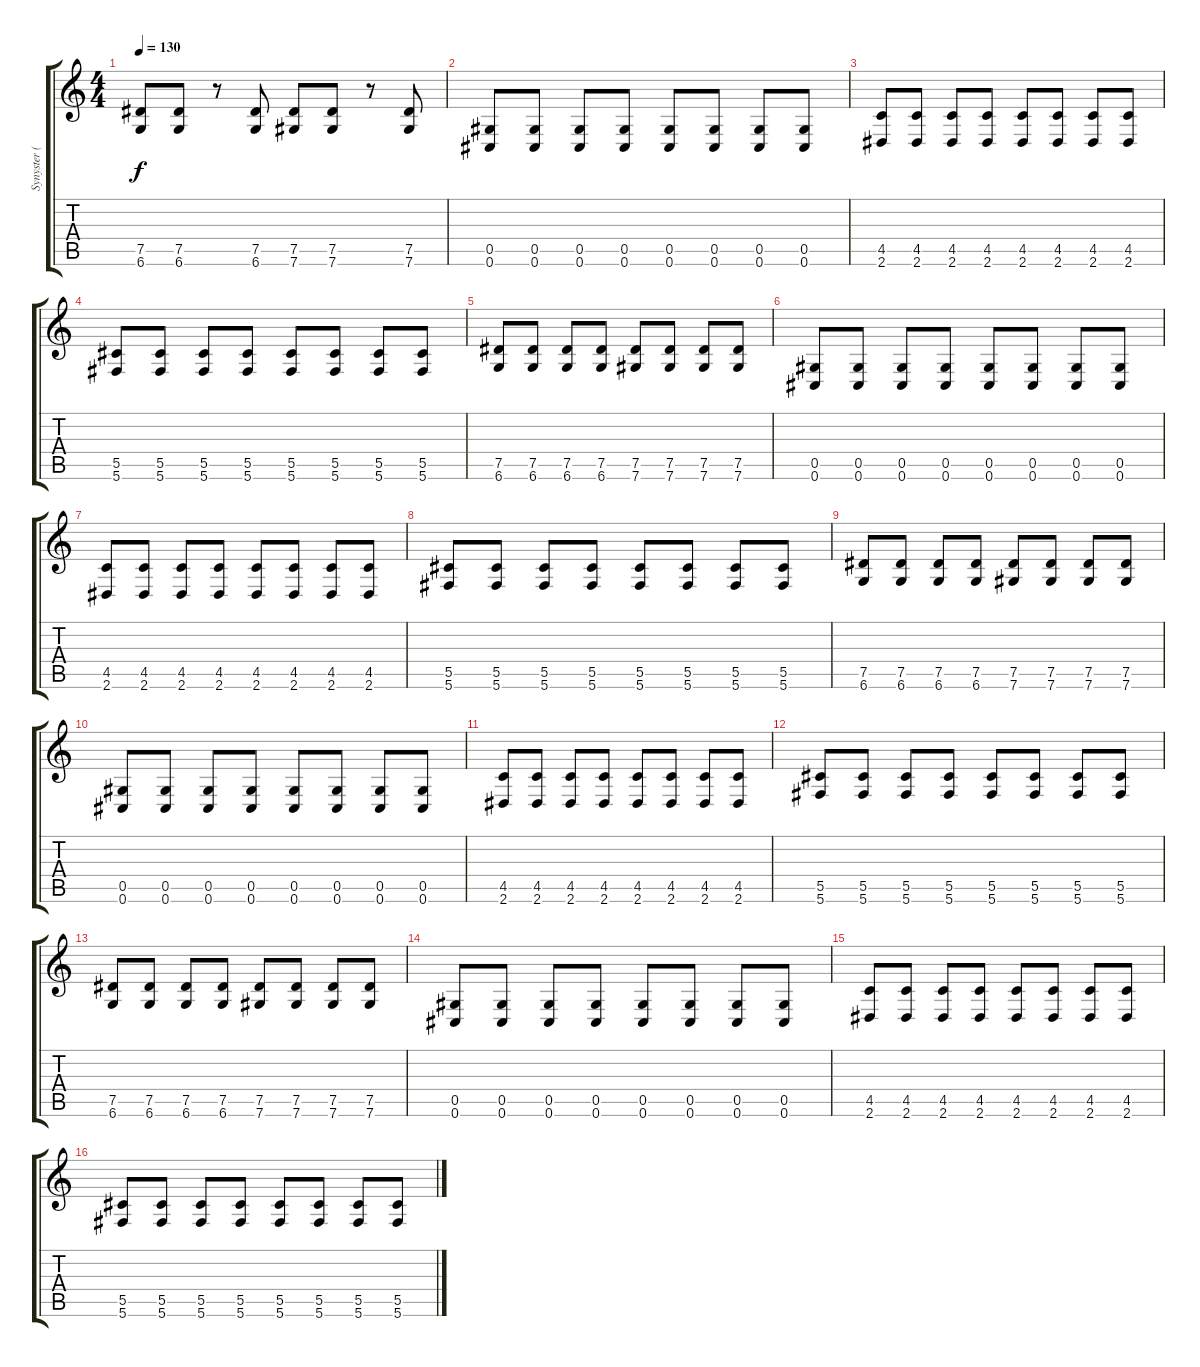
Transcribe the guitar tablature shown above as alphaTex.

\track ("Synyster ( Rhy Gtr )" "Synyster (") {instrument distortionguitar}
\staff {score tabs}
\tuning (Eb4 Bb3 Gb3 Db3 Ab2 Db2) {hide}
\ts (4 4)
\tempo 130
\clef g2
\ks c
(7.5 6.6).8{dy f} (7.5 6.6).8 r.8 (7.5 6.6).8 (7.5 7.6).8 (7.5 7.6).8 r.8 (7.5 7.6).8 |
(0.5 0.6).8 (0.5 0.6).8 (0.5 0.6).8 (0.5 0.6).8 (0.5 0.6).8 (0.5 0.6).8 (0.5 0.6).8 (0.5 0.6).8 |
(4.5 2.6).8 (4.5 2.6).8 (4.5 2.6).8 (4.5 2.6).8 (4.5 2.6).8 (4.5 2.6).8 (4.5 2.6).8 (4.5 2.6).8 |
(5.5 5.6).8 (5.5 5.6).8 (5.5 5.6).8 (5.5 5.6).8 (5.5 5.6).8 (5.5 5.6).8 (5.5 5.6).8 (5.5 5.6).8 |
(7.5 6.6).8 (7.5 6.6).8 (7.5 6.6).8 (7.5 6.6).8 (7.5 7.6).8 (7.5 7.6).8 (7.5 7.6).8 (7.5 7.6).8 |
(0.5 0.6).8 (0.5 0.6).8 (0.5 0.6).8 (0.5 0.6).8 (0.5 0.6).8 (0.5 0.6).8 (0.5 0.6).8 (0.5 0.6).8 |
(4.5 2.6).8 (4.5 2.6).8 (4.5 2.6).8 (4.5 2.6).8 (4.5 2.6).8 (4.5 2.6).8 (4.5 2.6).8 (4.5 2.6).8 |
(5.5 5.6).8 (5.5 5.6).8 (5.5 5.6).8 (5.5 5.6).8 (5.5 5.6).8 (5.5 5.6).8 (5.5 5.6).8 (5.5 5.6).8 |
(7.5 6.6).8 (7.5 6.6).8 (7.5 6.6).8 (7.5 6.6).8 (7.5 7.6).8 (7.5 7.6).8 (7.5 7.6).8 (7.5 7.6).8 |
(0.5 0.6).8 (0.5 0.6).8 (0.5 0.6).8 (0.5 0.6).8 (0.5 0.6).8 (0.5 0.6).8 (0.5 0.6).8 (0.5 0.6).8 |
(4.5 2.6).8 (4.5 2.6).8 (4.5 2.6).8 (4.5 2.6).8 (4.5 2.6).8 (4.5 2.6).8 (4.5 2.6).8 (4.5 2.6).8 |
(5.5 5.6).8 (5.5 5.6).8 (5.5 5.6).8 (5.5 5.6).8 (5.5 5.6).8 (5.5 5.6).8 (5.5 5.6).8 (5.5 5.6).8 |
(7.5 6.6).8 (7.5 6.6).8 (7.5 6.6).8 (7.5 6.6).8 (7.5 7.6).8 (7.5 7.6).8 (7.5 7.6).8 (7.5 7.6).8 |
(0.5 0.6).8 (0.5 0.6).8 (0.5 0.6).8 (0.5 0.6).8 (0.5 0.6).8 (0.5 0.6).8 (0.5 0.6).8 (0.5 0.6).8 |
(4.5 2.6).8 (4.5 2.6).8 (4.5 2.6).8 (4.5 2.6).8 (4.5 2.6).8 (4.5 2.6).8 (4.5 2.6).8 (4.5 2.6).8 |
(5.5 5.6).8 (5.5 5.6).8 (5.5 5.6).8 (5.5 5.6).8 (5.5 5.6).8 (5.5 5.6).8 (5.5 5.6).8 (5.5 5.6).8
